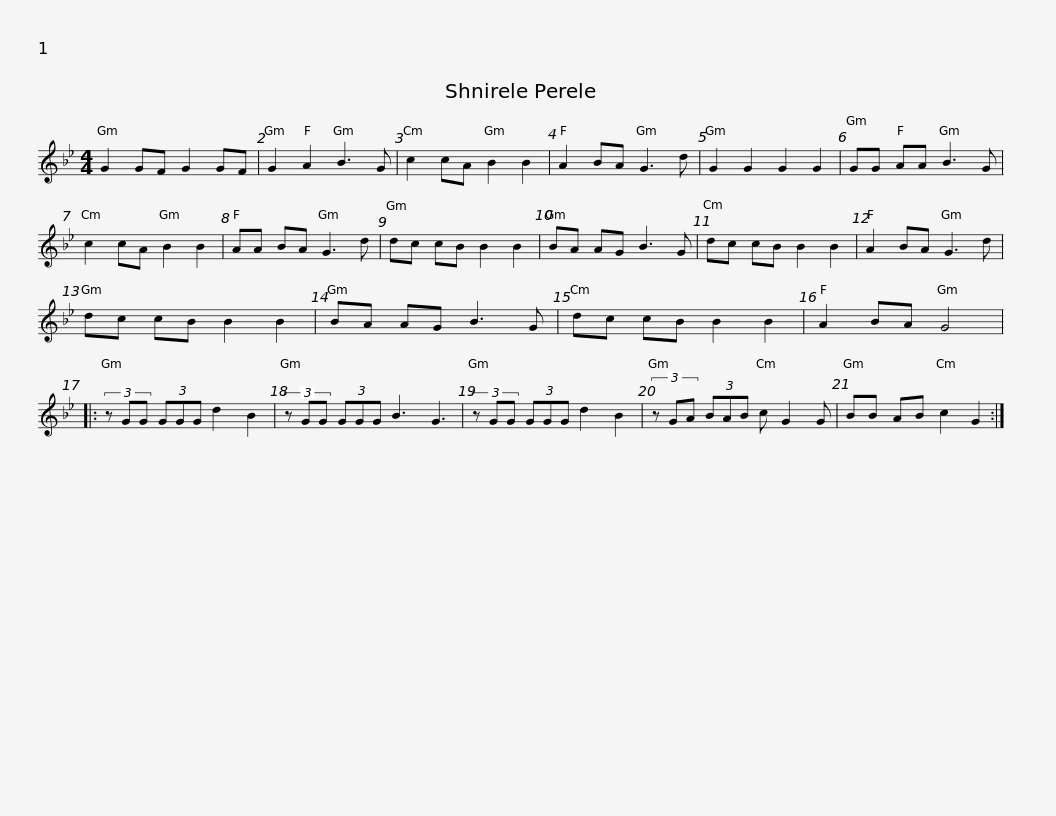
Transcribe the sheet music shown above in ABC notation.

X:1
L:1/8
M:4/4
I:linebreak $
K:Gmin
V:1 treble
V:1
 G2 GF G2 GF | G2 A2 B3 G | c2 cA B2 B2 | A2 BA G3 d | G2 G2 G2 G2 | %5
 GG AA B3 G | c2 cA B2 B2 |$ AA BA G3 d | dc cB B2 B2 | BA AG B3 G | %10
 dc cB B2 B2 | A2 BA G3 d | dc cB B2 B2 | BA AG B3 G |$ dc cB B2 B2 | %15
 A2 BA G4 |: (3z GG (3GGG d2 B2 | (3z GG (3GGG B3 G3 | (3z GG (3GGG d2 B2 | (3z GA (3BAB c G2 G |$ %20
 BB AB c2 G2 :| %21
